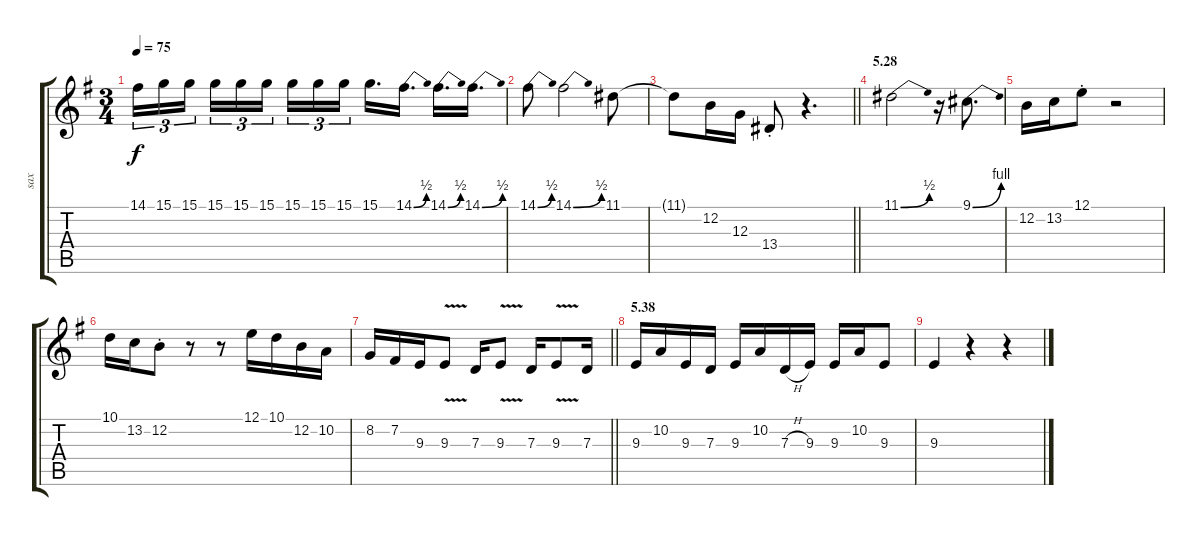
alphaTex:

\track ("sax" "sax") {instrument altosax}
\staff {score tabs}
\tuning (E4 B3 G3 D3 A2 E2) {hide}
\ts (3 4)
\tempo 75
\clef g2
\ks g
14.1.16{tu (3 2) dy f} 15.1.16{tu (3 2)} 15.1.16{tu (3 2) beam splitsecondary} 15.1.16{tu (3 2)} 15.1.16{tu (3 2)} 15.1.16{tu (3 2)} 15.1.16{tu (3 2)} 15.1.16{tu (3 2)} 15.1.16{tu (3 2) beam splitsecondary} 15.1.16{d} 14.1{be (bend 0 0 60 2)}.16{d} 14.1{be (bend 0 0 60 2)}.16{d} 14.1{be (bend 0 0 60 2)}.16{d} |
14.1{be (bend 0 0 60 2)}.8 14.1{be (bend 0 0 60 2)}.2 11.1.8 |
\barLineRight lightlight
11.1{t}.8 12.2.16 12.3.16 13.4{st}.8 r.4{d} |
\section ("" "5.28")
11.1{be (bend 0 0 60 2)}.2 r.16 9.1{be (bend 0 0 60 4)}.8{d} |
12.2.16 13.2.16 12.1{st}.8 r.2 |
10.1.16 13.2.16 12.2{st}.8 r.8 r.8 12.1.16 10.1.16 12.2.16 10.2.16 |
\barLineRight lightlight
8.2.16 7.2.16 9.3.16 9.3{v}.8 7.3.16 9.3{v}.8 7.3.16 9.3{v}.8 7.3.16 |
\section ("" "5.38")
9.3.16 10.2.16 9.3.16 7.3.16 9.3.16 10.2.16 7.3{h}.16 9.3.16 9.3.16 10.2.16 9.3.8 |
9.3.4 r.4 r.4
